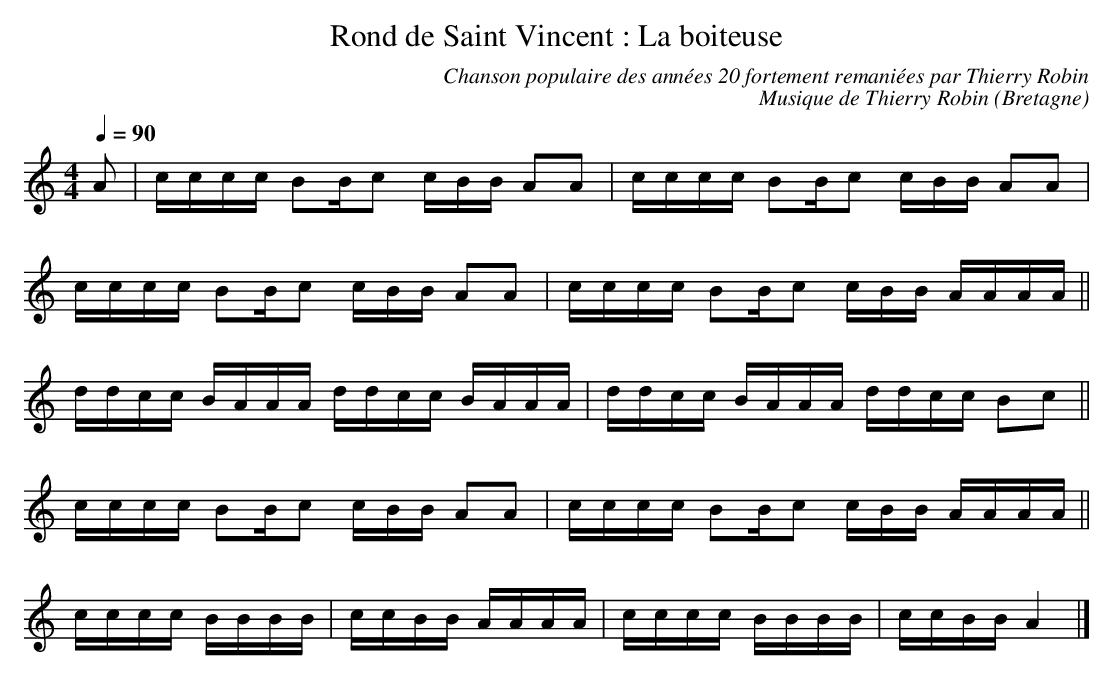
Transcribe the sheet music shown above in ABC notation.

X:1
T:Rond de Saint Vincent : La boiteuse
C:Chanson populaire des années 20 fortement remaniées par Thierry Robin
C:Musique de Thierry Robin
O:Bretagne
M:4/4
L:1/8
Q:1/4=90
K:Cmaj
A | c/c/c/c/ BB/c c/B/B/ AA | c/c/c/c/ BB/c c/B/B/ AA |
    c/c/c/c/ BB/c c/B/B/ AA | c/c/c/c/ BB/c c/B/B/ A/A/A/A/ ||
d/d/c/c/ B/A/A/A/ d/d/c/c/ B/A/A/A/ | d/d/c/c/ B/A/A/A/ d/d/c/c/ Bc ||
c/c/c/c/ BB/c c/B/B/ AA | c/c/c/c/ BB/c c/B/B/ A/A/A/A/ ||
c/c/c/c/ B/B/B/B/ | c/c/B/B/ A/A/A/A/ | c/c/c/c/ B/B/B/B/ | c/c/B/B/ A2 |]
